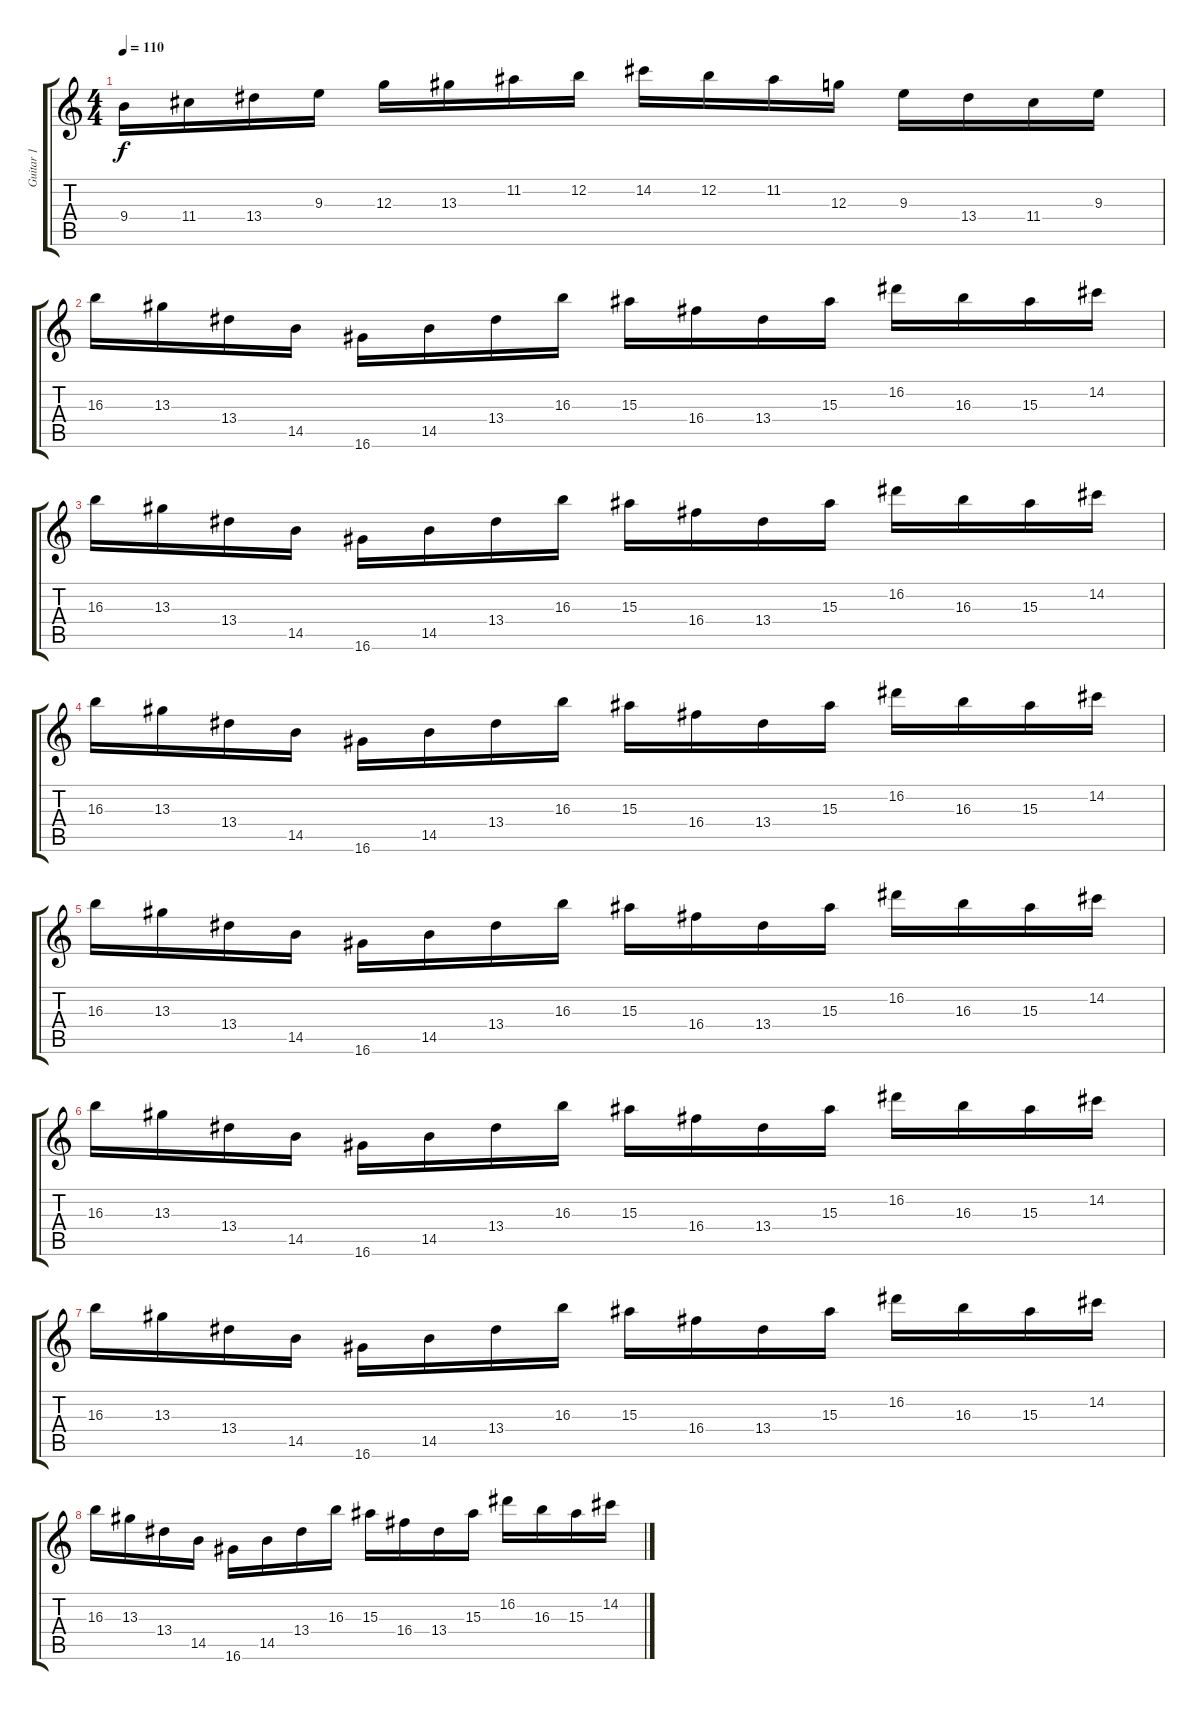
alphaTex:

\track ("Guitar 1" "Guitar 1") {instrument distortionguitar}
\staff {score tabs}
\tuning (E4 B3 G3 D3 A2 E2) {hide}
\ts (4 4)
\tempo 110
\clef g2
\ks c
9.4.16{dy f instrument distortionguitar} 11.4.16 13.4.16 9.3.16 12.3.16 13.3.16 11.2.16 12.2.16 14.2.16 12.2.16 11.2.16 12.3.16 9.3.16 13.4.16 11.4.16 9.3.16 |
16.3.16 13.3.16 13.4.16 14.5.16 16.6.16 14.5.16 13.4.16 16.3.16 15.3.16 16.4.16 13.4.16 15.3.16 16.2.16 16.3.16 15.3.16 14.2.16 |
16.3.16 13.3.16 13.4.16 14.5.16 16.6.16 14.5.16 13.4.16 16.3.16 15.3.16 16.4.16 13.4.16 15.3.16 16.2.16 16.3.16 15.3.16 14.2.16 |
16.3.16 13.3.16 13.4.16 14.5.16 16.6.16 14.5.16 13.4.16 16.3.16 15.3.16 16.4.16 13.4.16 15.3.16 16.2.16 16.3.16 15.3.16 14.2.16 |
16.3.16 13.3.16 13.4.16 14.5.16 16.6.16 14.5.16 13.4.16 16.3.16 15.3.16 16.4.16 13.4.16 15.3.16 16.2.16 16.3.16 15.3.16 14.2.16 |
16.3.16 13.3.16 13.4.16 14.5.16 16.6.16 14.5.16 13.4.16 16.3.16 15.3.16 16.4.16 13.4.16 15.3.16 16.2.16 16.3.16 15.3.16 14.2.16 |
16.3.16 13.3.16 13.4.16 14.5.16 16.6.16 14.5.16 13.4.16 16.3.16 15.3.16 16.4.16 13.4.16 15.3.16 16.2.16 16.3.16 15.3.16 14.2.16 |
16.3.16 13.3.16 13.4.16 14.5.16 16.6.16 14.5.16 13.4.16 16.3.16 15.3.16 16.4.16 13.4.16 15.3.16 16.2.16 16.3.16 15.3.16 14.2.16
